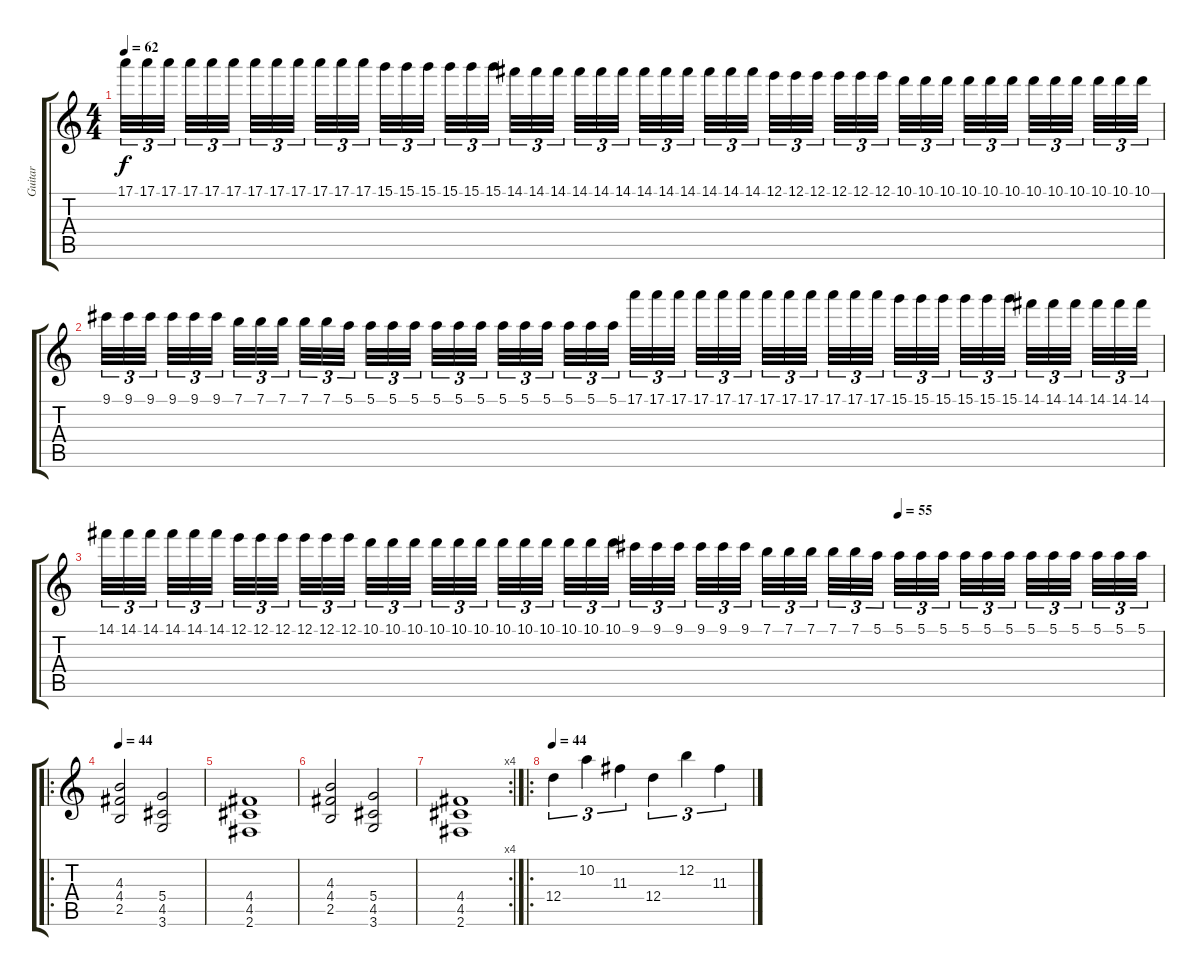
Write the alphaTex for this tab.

\track ("Guitar" "Guitar") {instrument electricguitarclean}
\staff {score tabs}
\tuning (E4 B3 G3 D3 A2 E2) {hide}
\ts (4 4)
\tempo 62
\clef g2
\ks c
17.1.32{tu (3 2) dy f} 17.1.32{tu (3 2)} 17.1.32{tu (3 2) beam splitsecondary} 17.1.32{tu (3 2)} 17.1.32{tu (3 2)} 17.1.32{tu (3 2) beam splitsecondary} 17.1.32{tu (3 2)} 17.1.32{tu (3 2)} 17.1.32{tu (3 2) beam splitsecondary} 17.1.32{tu (3 2)} 17.1.32{tu (3 2)} 17.1.32{tu (3 2)} 15.1.32{tu (3 2)} 15.1.32{tu (3 2)} 15.1.32{tu (3 2) beam splitsecondary} 15.1.32{tu (3 2)} 15.1.32{tu (3 2)} 15.1.32{tu (3 2) beam splitsecondary} 14.1.32{tu (3 2)} 14.1.32{tu (3 2)} 14.1.32{tu (3 2) beam splitsecondary} 14.1.32{tu (3 2)} 14.1.32{tu (3 2)} 14.1.32{tu (3 2)} 14.1.32{tu (3 2)} 14.1.32{tu (3 2)} 14.1.32{tu (3 2) beam splitsecondary} 14.1.32{tu (3 2)} 14.1.32{tu (3 2)} 14.1.32{tu (3 2) beam splitsecondary} 12.1.32{tu (3 2)} 12.1.32{tu (3 2)} 12.1.32{tu (3 2) beam splitsecondary} 12.1.32{tu (3 2)} 12.1.32{tu (3 2)} 12.1.32{tu (3 2)} 10.1.32{tu (3 2)} 10.1.32{tu (3 2)} 10.1.32{tu (3 2) beam splitsecondary} 10.1.32{tu (3 2)} 10.1.32{tu (3 2)} 10.1.32{tu (3 2) beam splitsecondary} 10.1.32{tu (3 2)} 10.1.32{tu (3 2)} 10.1.32{tu (3 2) beam splitsecondary} 10.1.32{tu (3 2)} 10.1.32{tu (3 2)} 10.1.32{tu (3 2)} |
9.1.32{tu (3 2)} 9.1.32{tu (3 2)} 9.1.32{tu (3 2) beam splitsecondary} 9.1.32{tu (3 2)} 9.1.32{tu (3 2)} 9.1.32{tu (3 2) beam splitsecondary} 7.1.32{tu (3 2)} 7.1.32{tu (3 2)} 7.1.32{tu (3 2) beam splitsecondary} 7.1.32{tu (3 2)} 7.1.32{tu (3 2)} 5.1.32{tu (3 2)} 5.1.32{tu (3 2)} 5.1.32{tu (3 2)} 5.1.32{tu (3 2) beam splitsecondary} 5.1.32{tu (3 2)} 5.1.32{tu (3 2)} 5.1.32{tu (3 2) beam splitsecondary} 5.1.32{tu (3 2)} 5.1.32{tu (3 2)} 5.1.32{tu (3 2) beam splitsecondary} 5.1.32{tu (3 2)} 5.1.32{tu (3 2)} 5.1.32{tu (3 2)} 17.1.32{tu (3 2)} 17.1.32{tu (3 2)} 17.1.32{tu (3 2) beam splitsecondary} 17.1.32{tu (3 2)} 17.1.32{tu (3 2)} 17.1.32{tu (3 2) beam splitsecondary} 17.1.32{tu (3 2)} 17.1.32{tu (3 2)} 17.1.32{tu (3 2) beam splitsecondary} 17.1.32{tu (3 2)} 17.1.32{tu (3 2)} 17.1.32{tu (3 2)} 15.1.32{tu (3 2)} 15.1.32{tu (3 2)} 15.1.32{tu (3 2) beam splitsecondary} 15.1.32{tu (3 2)} 15.1.32{tu (3 2)} 15.1.32{tu (3 2) beam splitsecondary} 14.1.32{tu (3 2)} 14.1.32{tu (3 2)} 14.1.32{tu (3 2) beam splitsecondary} 14.1.32{tu (3 2)} 14.1.32{tu (3 2)} 14.1.32{tu (3 2)} |
\tempo (55 0.75)
14.1.32{tu (3 2)} 14.1.32{tu (3 2)} 14.1.32{tu (3 2) beam splitsecondary} 14.1.32{tu (3 2)} 14.1.32{tu (3 2)} 14.1.32{tu (3 2) beam splitsecondary} 12.1.32{tu (3 2)} 12.1.32{tu (3 2)} 12.1.32{tu (3 2) beam splitsecondary} 12.1.32{tu (3 2)} 12.1.32{tu (3 2)} 12.1.32{tu (3 2)} 10.1.32{tu (3 2)} 10.1.32{tu (3 2)} 10.1.32{tu (3 2) beam splitsecondary} 10.1.32{tu (3 2)} 10.1.32{tu (3 2)} 10.1.32{tu (3 2) beam splitsecondary} 10.1.32{tu (3 2)} 10.1.32{tu (3 2)} 10.1.32{tu (3 2) beam splitsecondary} 10.1.32{tu (3 2)} 10.1.32{tu (3 2)} 10.1.32{tu (3 2)} 9.1.32{tu (3 2)} 9.1.32{tu (3 2)} 9.1.32{tu (3 2) beam splitsecondary} 9.1.32{tu (3 2)} 9.1.32{tu (3 2)} 9.1.32{tu (3 2) beam splitsecondary} 7.1.32{tu (3 2)} 7.1.32{tu (3 2)} 7.1.32{tu (3 2) beam splitsecondary} 7.1.32{tu (3 2)} 7.1.32{tu (3 2)} 5.1.32{tu (3 2)} 5.1.32{tu (3 2)} 5.1.32{tu (3 2)} 5.1.32{tu (3 2) beam splitsecondary} 5.1.32{tu (3 2)} 5.1.32{tu (3 2)} 5.1.32{tu (3 2) beam splitsecondary} 5.1.32{tu (3 2)} 5.1.32{tu (3 2)} 5.1.32{tu (3 2) beam splitsecondary} 5.1.32{tu (3 2)} 5.1.32{tu (3 2)} 5.1.32{tu (3 2)} |
\ro
\tempo 50
\tempo 44
(4.3 4.4 2.5).2{volume 14 instrument distortionguitar} (5.4 4.5 3.6).2 |
(4.4 4.5 2.6).1 |
(4.3 4.4 2.5).2 (5.4 4.5 3.6).2 |
\rc 4
(4.4 4.5 2.6).1 |
\ro
\tempo 44
12.4.4{tu (3 2) volume 16 instrument electricguitarclean} 10.2.4{tu (3 2)} 11.3.4{tu (3 2)} 12.4.4{tu (3 2)} 12.2.4{tu (3 2)} 11.3.4{tu (3 2)}
